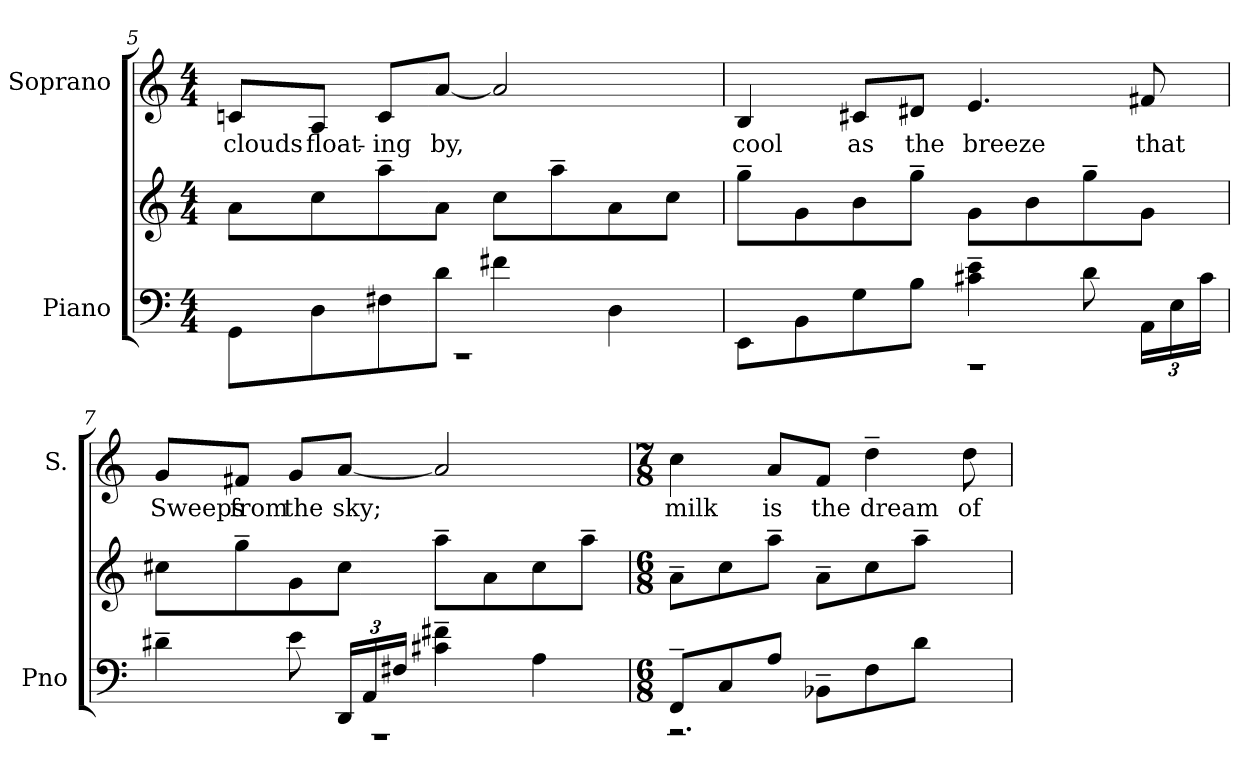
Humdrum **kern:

**kern	**kern	**kern	**text
*part2	*part2	*part1	*part1
*staff3	*staff2	*staff1	*staff1
*I"Piano	*	*I"Soprano	*
*I'Pno	*	*I'S.	*
*clefF4	*clefG2	*clefG2	*
*k[]	*k[]	*k[]	*
*C:	*C:	*C:	*
*M4/4	*M4/4	*M4/4	*
=5	=5	=5	=5
*^	*	*	*
!	!	!	!	!LO:LY:b
8GG\L	1r	8a\L	8cn/L	clouds
!	!	!	!	!LO:LY:b
8D\	.	8cc\	8A/J	float-
!	!	!	!	!LO:LY:b
8F#X\	.	8aa~>\	8c/L	-ing
!	!	!	!	!LO:LY:b
8d\J	.	8a\J	[<8a/J	by,
4f#X\	.	8cc\L	2a/]	.
.	.	8aa~>\	.	.
4D\	.	8a\	.	.
.	.	8cc\J	.	.
=6	=6	=6	=6	=6
!	!	!	!	!LO:LY:b
8EE\L	1r	8gg~>\L	4B/	cool
8BB\	.	8g\	.	.
!	!	!	!	!LO:LY:b
8G\	.	8b\	8c#X/L	as
!	!	!	!	!LO:LY:b
8B\J	.	8gg~>\J	8d#X/J	the
!	!	!	!	!LO:LY:b
4e\~> 4c#X\~>	.	8g\L	4.e/	breeze
.	.	8b\	.	.
8d\	.	8gg~>\	.	.
*Xbrackettup	*	*	*	*
!	!	!	!	!LO:LY:b
24AA\LL	.	8g\J	8f#X/	that
24E\	.	.	.	.
24c#\JJ	.	.	.	.
!!LO:LB:g=z
=7	=7	=7	=7	=7
!	!	!	!	!LO:LY:b
4d#X~>\	1r	8cc#X\L	8g/L	Sweeps
!	!	!	!	!LO:LY:b
.	.	8gg~>\	8f#X/J	from
!	!	!	!	!LO:LY:b
8e\	.	8g\	8g/L	the
!	!	!	!	!LO:LY:b
24DD/LL	.	8cc#\J	[<8a/J	sky;
24AA/	.	.	.	.
24F#X/JJ	.	.	.	.
4f#X\~> 4c#X\~>	.	8aa~>\L	2a/]	.
.	.	8a\	.	.
4A\	.	8cc#\	.	.
.	.	8aa~>\J	.	.
=8	=8	=8	=8	=8
*M6/8	*	*M6/8	*M7/8	*
!	!	!	!	!LO:LY:b
8FF~</L	2.r	8a~>\L	4cc\	milk
8C/	.	8cc\	.	.
!	!	!	!	!LO:LY:b
8A/J	.	8aa~>\J	8a/L	is
!	!	!	!	!LO:LY:b
8BB-X~>\L	.	8a~>\L	8f/J	the
!	!	!	!	!LO:LY:b
8F\	.	8cc\	4dd~>\	dream
8d\J	.	8aa~>\J	.	.
!	!	!	!	!LO:LY:b
8ryy	8ryy	8ryy	8dd\	of
*v	*v	*	*	*
=	=	=	=
*-	*-	*-	*-
